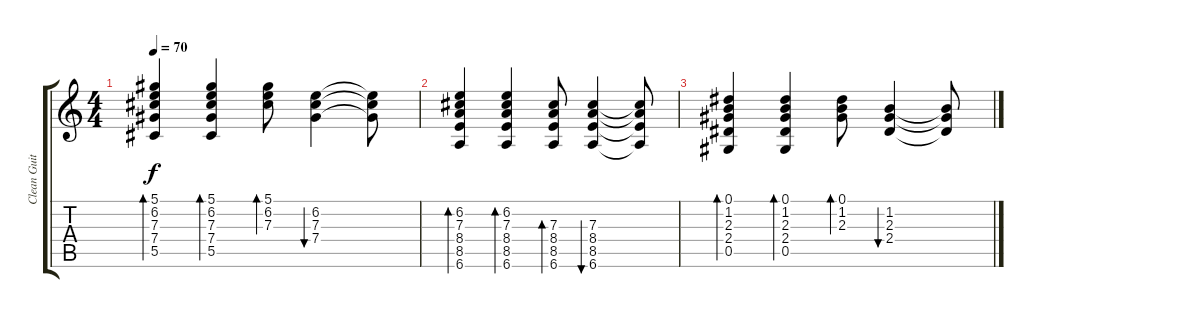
\track ("Clean Guitar" "Clean Guit") {instrument electricguitarclean}
\staff {score tabs}
\tuning (Eb4 Bb3 Gb3 Db3 Ab2 Eb2) {hide}
\ts (4 4)
\tempo 70
\clef g2
\ks c
(5.1 6.2 7.3 7.4 5.5).4{bd 120 dy f} (5.1 6.2 7.3 7.4 5.5).4{bd 120} (5.1 6.2 7.3).8{bd 120} (6.2 7.3 7.4).4{bu 120} (6.2{t} 7.3{t} 7.4{t}).8 |
(6.2 7.3 8.4 8.5 6.6).4{bd 120} (6.2 7.3 8.4 8.5 6.6).4{bd 120} (7.3 8.4 8.5 6.6).8{bd 120} (7.3 8.4 8.5 6.6).4{bu 120} (7.3{t} 8.4{t} 8.5{t} 6.6{t}).8 |
(0.1 1.2 2.3 2.4 0.5).4{bd 120} (0.1 1.2 2.3 2.4 0.5).4{bd 120} (0.1 1.2 2.3).8{bd 120} (1.2 2.3 2.4).4{bu 120} (1.2{t} 2.3{t} 2.4{t}).8
